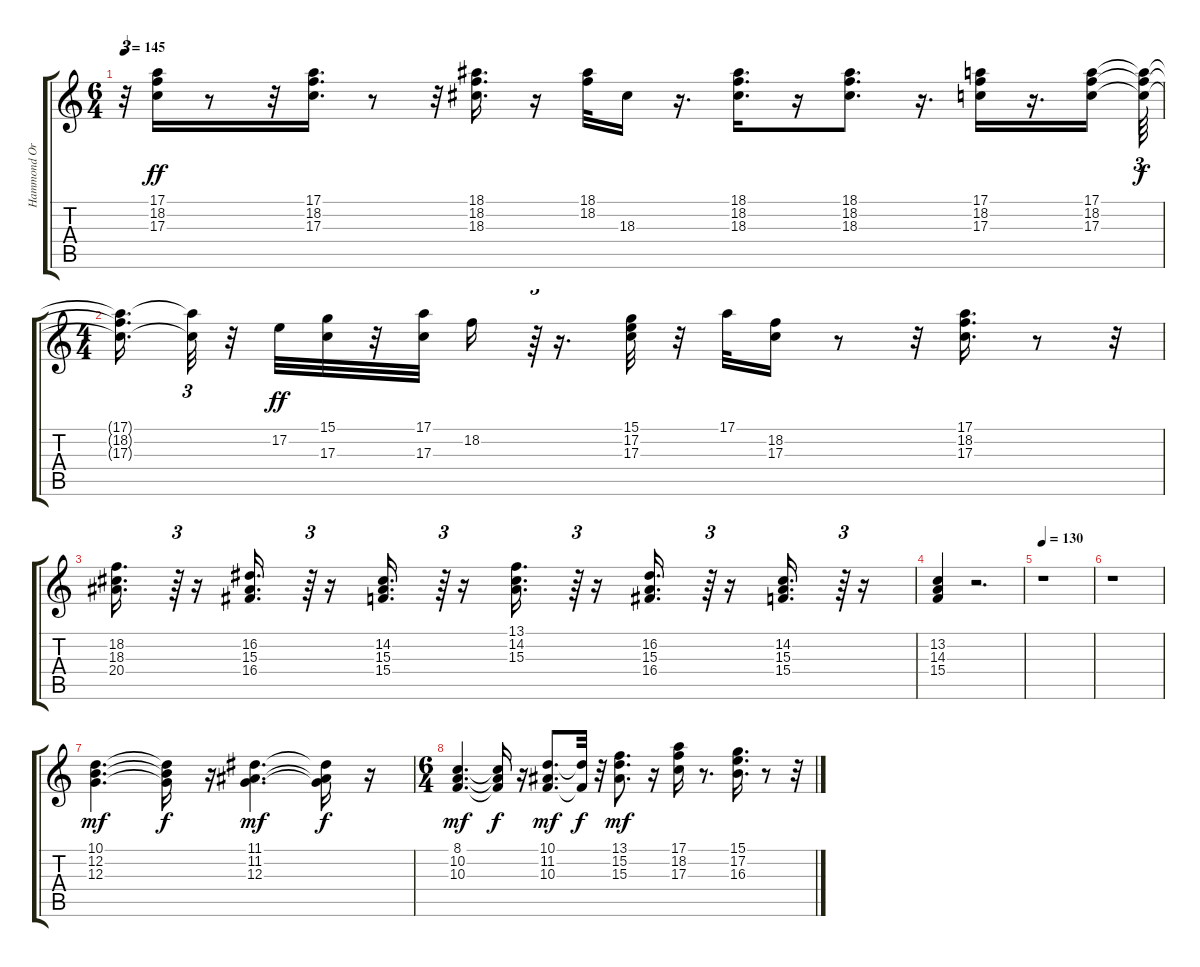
\track ("Hammond Organ" "Hammond Or") {instrument drawbarorgan}
\staff {score tabs}
\tuning (E4 B3 G3 D3 A2 E2) {hide}
\ts (6 4)
\tempo 145
\clef g2
\ks c
r.32{tu (3 2) dy ff} (17.1 18.2 17.3).16 r.8 r.32 (17.1 18.2 17.3).16{d} r.8 r.32 (18.1 18.2 18.3).16{d} r.16 (18.1 18.2).32 18.3.16 r.16{d} (18.1 18.2 18.3).16{d} r.16 (18.1 18.2 18.3).8{d} r.16{d} (17.1 18.2 17.3).16 r.16{d} (17.1 18.2 17.3).16 (17.1{t} 18.2{t} 17.3{t}).64{tu (3 2) dy f} |
\ts (4 4)
(17.1{t} 18.2{t} 17.3{t}).16{d} (17.1{t} 17.3{t}).32{tu (3 2)} r.32 17.2.32{dy ff} (15.1 17.3).32 r.32 (17.1 17.3).32 18.2.16 r.64{tu (3 2)} r.16{d} (15.1 17.2 17.3).32 r.32 17.1.32 (18.2 17.3).16 r.8 r.32 (17.1 18.2 17.3).16{d} r.8 r.32 |
(18.2 18.3 20.4).16{d} r.64{tu (3 2)} r.16 (16.2 15.3 16.4).16{d} r.64{tu (3 2)} r.16 (14.2 15.3 15.4).16{d} r.64{tu (3 2)} r.16 (13.1 14.2 15.3).16{d} r.64{tu (3 2)} r.16 (16.2 15.3 16.4).16{d} r.64{tu (3 2)} r.16 (14.2 15.3 15.4).16{d} r.64{tu (3 2)} r.16 |
(13.2 14.3 15.4).4 r.2{d} |
\tempo 130
r.1 |
r.1 |
(10.1 12.2 12.3).4{d dy mf} (10.1{t} 12.2{t} 12.3{t}).16{dy f} r.16 (11.1 11.2 12.3).4{d dy mf} (11.1{t} 11.2{t} 12.3{t}).16{dy f} r.16 |
\ts (6 4)
(8.1 10.2 10.3).4{d dy mf} (8.1{t} 10.2{t} 10.3{t}).16{dy f} r.16 (10.1 11.2 10.3).8{d dy mf} (10.1{t} 10.3{t}).32{dy f} r.32 (13.1 15.2 15.3).8{d dy mf} r.16 (17.1 18.2 17.3).16 r.8{d} (15.1 17.2 16.3).16{d} r.8 r.32
